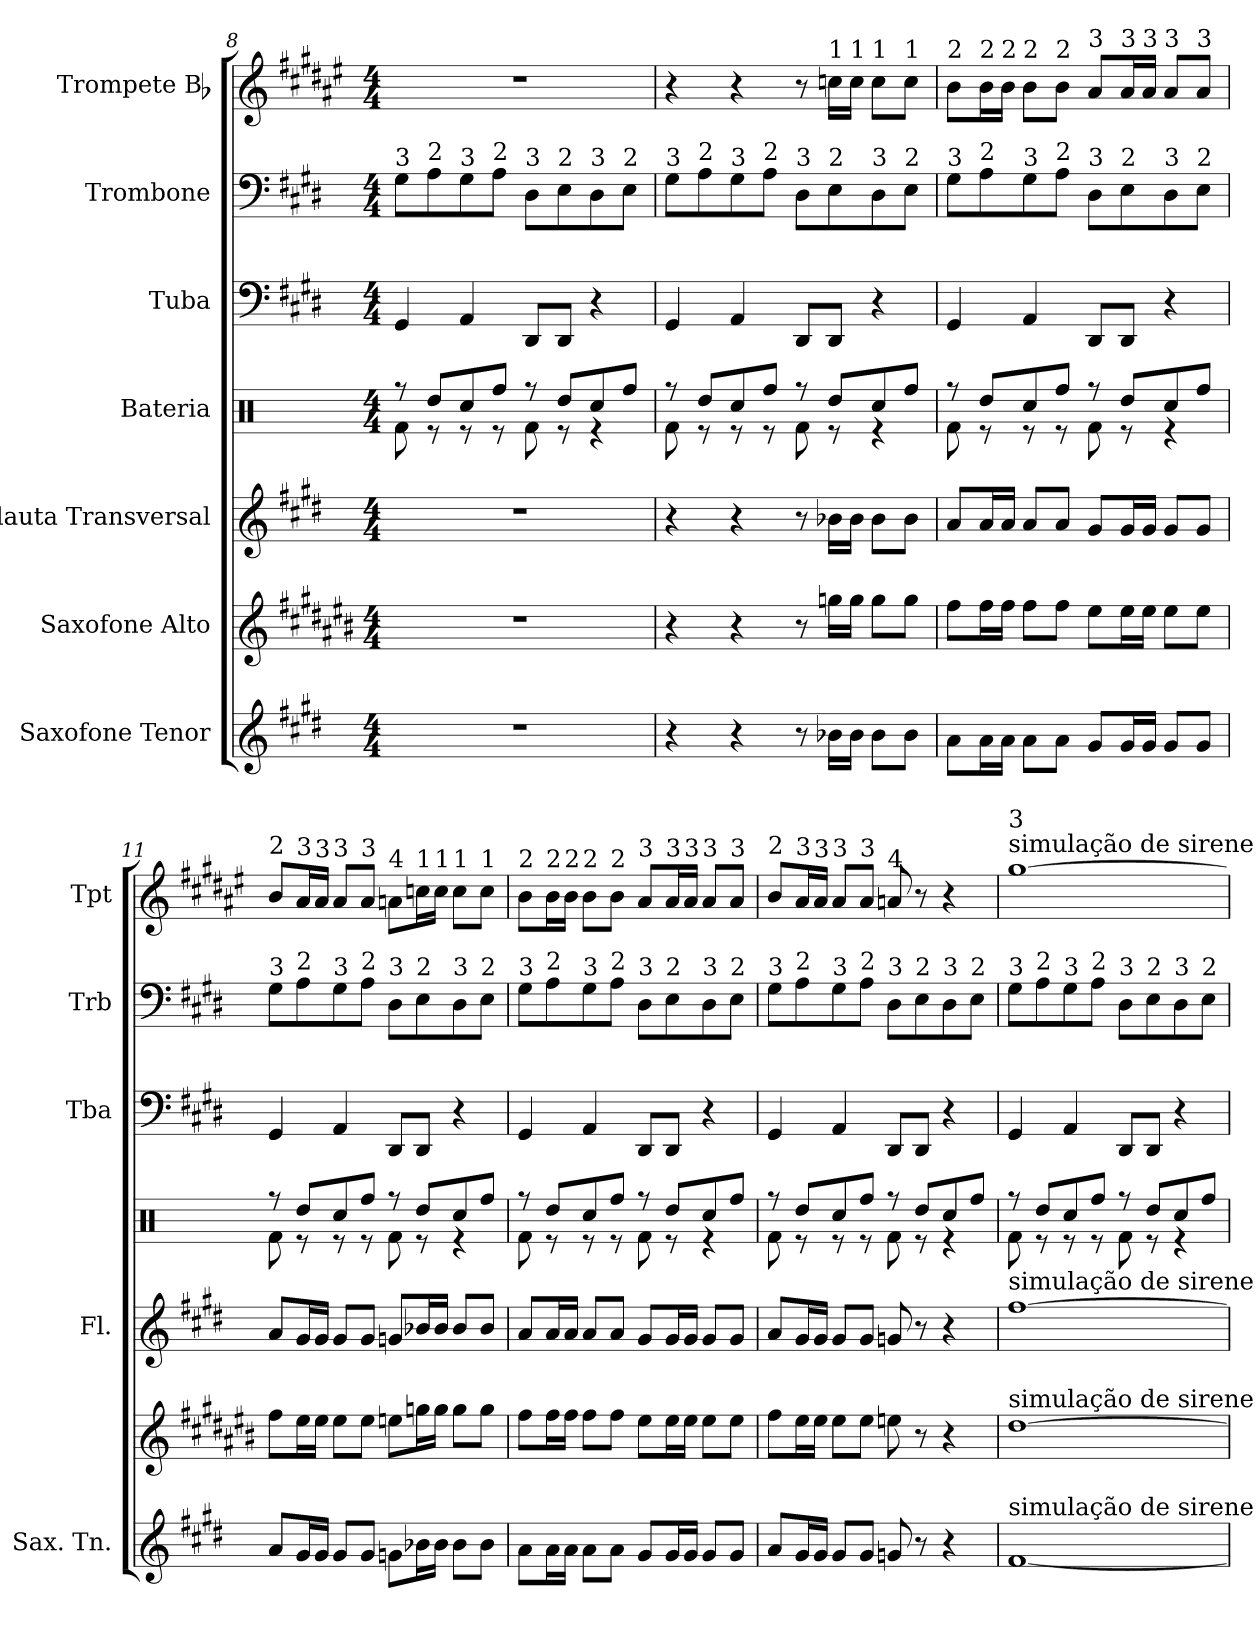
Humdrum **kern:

**kern	**kern	**kern	**kern	**kern	**kern	**kern
*part7	*part6	*part5	*part4	*part3	*part2	*part1
*staff7	*staff6	*staff5	*staff4	*staff3	*staff2	*staff1
*I"Saxofone Tenor	*I"Saxofone Alto	*I"Flauta Transversal	*I"Bateria	*I"Tuba	*I"Trombone	*I"Trompete Bb
*I'Sax. Tn.	*	*I'Fl.	*	*I'Tba	*I'Trb	*I'Tpt
!!LO:PB:g=z
*clefG2	*clefG2	*clefG2	*clefX	*clefF4	*clefF4	*clefG2
*ITrd8c14	*ITrd5c9	*	*	*	*	*ITrd1c2
*k[f#c#g#d#]	*k[f#c#g#d#]	*k[f#c#g#d#]	*k[]	*k[f#c#g#d#]	*k[f#c#g#d#]	*k[f#c#g#d#]
*M4/4	*M4/4	*M4/4	*M4/4	*M4/4	*M4/4	*M4/4
=8	=8	=8	=8	=8	=8	=8
*	*	*	*^	*	*	*
!	!	!	!	!	!	!LO:TX:a:t=3	!
1r	1r	1r	8r	8Rf\	4GG#/	8G#\L	1r
!	!	!	!	!	!	!LO:TX:a:t=2	!
.	.	.	8Rdd/L	8r	.	8A\	.
!	!	!	!	!	!	!LO:TX:a:t=3	!
.	.	.	8Rcc/	8r	4AA/	8G#\	.
!	!	!	!	!	!	!LO:TX:a:t=2	!
.	.	.	8Rff/J	8r	.	8A\J	.
!	!	!	!	!	!	!LO:TX:a:t=3	!
.	.	.	8r	8Rf\	8DD#/L	8D#\L	.
!	!	!	!	!	!	!LO:TX:a:t=2	!
.	.	.	8Rdd/L	8r	8DD#/J	8E\	.
!	!	!	!	!	!	!LO:TX:a:t=3	!
.	.	.	8Rcc/	4r	4r	8D#\	.
!	!	!	!	!	!	!LO:TX:a:t=2	!
.	.	.	8Rff/J	.	.	8E\J	.
=9	=9	=9	=9	=9	=9	=9	=9
!	!	!	!	!	!	!LO:TX:a:t=3	!
4r	4r	4r	8r	8Rf\	4GG#/	8G#\L	4r
!	!	!	!	!	!	!LO:TX:a:t=2	!
.	.	.	8Rdd/L	8r	.	8A\	.
!	!	!	!	!	!	!LO:TX:a:t=3	!
4r	4r	4r	8Rcc/	8r	4AA/	8G#\	4r
!	!	!	!	!	!	!LO:TX:a:t=2	!
.	.	.	8Rff/J	8r	.	8A\J	.
!	!	!	!	!	!	!LO:TX:a:t=3	!
8r	8r	8r	8r	8Rf\	8DD#/L	8D#\L	8r
!	!	!	!	!	!	!	!LO:TX:a:t=1
!	!	!	!	!	!	!LO:TX:a:t=2	!
16B-X\LL	16b-X\LL	16b-X\LL	8Rdd/L	8r	8DD#/J	8E\	16b-X\LL
!	!	!	!	!	!	!	!LO:TX:a:t=1
16B-\JJ	16b-\JJ	16b-\JJ	.	.	.	.	16b-\JJ
!	!	!	!	!	!	!	!LO:TX:a:t=1
!	!	!	!	!	!	!LO:TX:a:t=3	!
8B-\L	8b-\L	8b-\L	8Rcc/	4r	4r	8D#\	8b-\L
!	!	!	!	!	!	!	!LO:TX:a:t=1
!	!	!	!	!	!	!LO:TX:a:t=2	!
8B-\J	8b-\J	8b-\J	8Rff/J	.	.	8E\J	8b-\J
=10	=10	=10	=10	=10	=10	=10	=10
!	!	!	!	!	!	!	!LO:TX:a:t=2
!	!	!	!	!	!	!LO:TX:a:t=3	!
8A\L	8a\L	8a/L	8r	8Rf\	4GG#/	8G#\L	8a\L
!	!	!	!	!	!	!	!LO:TX:a:t=2
!	!	!	!	!	!	!LO:TX:a:t=2	!
16A\L	16a\L	16a/L	8Rdd/L	8r	.	8A\	16a\L
!	!	!	!	!	!	!	!LO:TX:a:t=2
16A\JJ	16a\JJ	16a/JJ	.	.	.	.	16a\JJ
!	!	!	!	!	!	!	!LO:TX:a:t=2
!	!	!	!	!	!	!LO:TX:a:t=3	!
8A\L	8a\L	8a/L	8Rcc/	8r	4AA/	8G#\	8a\L
!	!	!	!	!	!	!	!LO:TX:a:t=2
!	!	!	!	!	!	!LO:TX:a:t=2	!
8A\J	8a\J	8a/J	8Rff/J	8r	.	8A\J	8a\J
!	!	!	!	!	!	!	!LO:TX:a:t=3
!	!	!	!	!	!	!LO:TX:a:t=3	!
8G#/L	8g#\L	8g#/L	8r	8Rf\	8DD#/L	8D#\L	8g#/L
!	!	!	!	!	!	!	!LO:TX:a:t=3
!	!	!	!	!	!	!LO:TX:a:t=2	!
16G#/L	16g#\L	16g#/L	8Rdd/L	8r	8DD#/J	8E\	16g#/L
!	!	!	!	!	!	!	!LO:TX:a:t=3
16G#/JJ	16g#\JJ	16g#/JJ	.	.	.	.	16g#/JJ
!	!	!	!	!	!	!	!LO:TX:a:t=3
!	!	!	!	!	!	!LO:TX:a:t=3	!
8G#/L	8g#\L	8g#/L	8Rcc/	4r	4r	8D#\	8g#/L
!	!	!	!	!	!	!	!LO:TX:a:t=3
!	!	!	!	!	!	!LO:TX:a:t=2	!
8G#/J	8g#\J	8g#/J	8Rff/J	.	.	8E\J	8g#/J
!!LO:PB:g=z
=11	=11	=11	=11	=11	=11	=11	=11
!	!	!	!	!	!	!	!LO:TX:a:t=2
!	!	!	!	!	!	!LO:TX:a:t=3	!
8A/L	8a\L	8a/L	8r	8Rf\	4GG#/	8G#\L	8a/L
!	!	!	!	!	!	!	!LO:TX:a:t=3
!	!	!	!	!	!	!LO:TX:a:t=2	!
16G#/L	16g#\L	16g#/L	8Rdd/L	8r	.	8A\	16g#/L
!	!	!	!	!	!	!	!LO:TX:a:t=3
16G#/JJ	16g#\JJ	16g#/JJ	.	.	.	.	16g#/JJ
!	!	!	!	!	!	!	!LO:TX:a:t=3
!	!	!	!	!	!	!LO:TX:a:t=3	!
8G#/L	8g#\L	8g#/L	8Rcc/	8r	4AA/	8G#\	8g#/L
!	!	!	!	!	!	!	!LO:TX:a:t=3
!	!	!	!	!	!	!LO:TX:a:t=2	!
8G#/J	8g#\J	8g#/J	8Rff/J	8r	.	8A\J	8g#/J
!	!	!	!	!	!	!	!LO:TX:a:t=4
!	!	!	!	!	!	!LO:TX:a:t=3	!
8Gn\L	8gn\L	8gn/L	8r	8Rf\	8DD#/L	8D#\L	8gn\L
!	!	!	!	!	!	!	!LO:TX:a:t=1
!	!	!	!	!	!	!LO:TX:a:t=2	!
16B-X\L	16b-X\L	16b-X/L	8Rdd/L	8r	8DD#/J	8E\	16b-X\L
!	!	!	!	!	!	!	!LO:TX:a:t=1
16B-\JJ	16b-\JJ	16b-/JJ	.	.	.	.	16b-\JJ
!	!	!	!	!	!	!	!LO:TX:a:t=1
!	!	!	!	!	!	!LO:TX:a:t=3	!
8B-\L	8b-\L	8b-/L	8Rcc/	4r	4r	8D#\	8b-\L
!	!	!	!	!	!	!	!LO:TX:a:t=1
!	!	!	!	!	!	!LO:TX:a:t=2	!
8B-\J	8b-\J	8b-/J	8Rff/J	.	.	8E\J	8b-\J
=12	=12	=12	=12	=12	=12	=12	=12
!	!	!	!	!	!	!	!LO:TX:a:t=2
!	!	!	!	!	!	!LO:TX:a:t=3	!
8A\L	8a\L	8a/L	8r	8Rf\	4GG#/	8G#\L	8a\L
!	!	!	!	!	!	!	!LO:TX:a:t=2
!	!	!	!	!	!	!LO:TX:a:t=2	!
16A\L	16a\L	16a/L	8Rdd/L	8r	.	8A\	16a\L
!	!	!	!	!	!	!	!LO:TX:a:t=2
16A\JJ	16a\JJ	16a/JJ	.	.	.	.	16a\JJ
!	!	!	!	!	!	!	!LO:TX:a:t=2
!	!	!	!	!	!	!LO:TX:a:t=3	!
8A\L	8a\L	8a/L	8Rcc/	8r	4AA/	8G#\	8a\L
!	!	!	!	!	!	!	!LO:TX:a:t=2
!	!	!	!	!	!	!LO:TX:a:t=2	!
8A\J	8a\J	8a/J	8Rff/J	8r	.	8A\J	8a\J
!	!	!	!	!	!	!	!LO:TX:a:t=3
!	!	!	!	!	!	!LO:TX:a:t=3	!
8G#/L	8g#\L	8g#/L	8r	8Rf\	8DD#/L	8D#\L	8g#/L
!	!	!	!	!	!	!	!LO:TX:a:t=3
!	!	!	!	!	!	!LO:TX:a:t=2	!
16G#/L	16g#\L	16g#/L	8Rdd/L	8r	8DD#/J	8E\	16g#/L
!	!	!	!	!	!	!	!LO:TX:a:t=3
16G#/JJ	16g#\JJ	16g#/JJ	.	.	.	.	16g#/JJ
!	!	!	!	!	!	!	!LO:TX:a:t=3
!	!	!	!	!	!	!LO:TX:a:t=3	!
8G#/L	8g#\L	8g#/L	8Rcc/	4r	4r	8D#\	8g#/L
!	!	!	!	!	!	!	!LO:TX:a:t=3
!	!	!	!	!	!	!LO:TX:a:t=2	!
8G#/J	8g#\J	8g#/J	8Rff/J	.	.	8E\J	8g#/J
=13	=13	=13	=13	=13	=13	=13	=13
!	!	!	!	!	!	!	!LO:TX:a:t=2
!	!	!	!	!	!	!LO:TX:a:t=3	!
8A/L	8a\L	8a/L	8r	8Rf\	4GG#/	8G#\L	8a/L
!	!	!	!	!	!	!	!LO:TX:a:t=3
!	!	!	!	!	!	!LO:TX:a:t=2	!
16G#/L	16g#\L	16g#/L	8Rdd/L	8r	.	8A\	16g#/L
!	!	!	!	!	!	!	!LO:TX:a:t=3
16G#/JJ	16g#\JJ	16g#/JJ	.	.	.	.	16g#/JJ
!	!	!	!	!	!	!	!LO:TX:a:t=3
!	!	!	!	!	!	!LO:TX:a:t=3	!
8G#/L	8g#\L	8g#/L	8Rcc/	8r	4AA/	8G#\	8g#/L
!	!	!	!	!	!	!	!LO:TX:a:t=3
!	!	!	!	!	!	!LO:TX:a:t=2	!
8G#/J	8g#\J	8g#/J	8Rff/J	8r	.	8A\J	8g#/J
!	!	!	!	!	!	!	!LO:TX:a:t=4
!	!	!	!	!	!	!LO:TX:a:t=3	!
8Gn/	8gn\	8gn/	8r	8Rf\	8DD#/L	8D#\L	8gn/
!	!	!	!	!	!	!LO:TX:a:t=2	!
8r	8r	8r	8Rdd/L	8r	8DD#/J	8E\	8r
!	!	!	!	!	!	!LO:TX:a:t=3	!
4r	4r	4r	8Rcc/	4r	4r	8D#\	4r
!	!	!	!	!	!	!LO:TX:a:t=2	!
.	.	.	8Rff/J	.	.	8E\J	.
!!LO:PB:g=z
=14	=14	=14	=14	=14	=14	=14	=14
!	!	!	!	!	!	!	!LO:TX:a:t=simulação de sirene
!	!	!	!	!	!	!	!LO:TX:a:t=3
!	!	!	!	!	!	!LO:TX:a:t=3	!
!	!	!LO:TX:a:t=simulação de sirene	!	!	!	!	!
!	!LO:TX:a:t=simulação de sirene	!	!	!	!	!	!
!LO:TX:a:t=simulação de sirene	!	!	!	!	!	!	!
[1F#	[1f#	[1ff#	8r	8Rf\	4GG#/	8G#\L	[1ff#
!	!	!	!	!	!	!LO:TX:a:t=2	!
.	.	.	8Rdd/L	8r	.	8A\	.
!	!	!	!	!	!	!LO:TX:a:t=3	!
.	.	.	8Rcc/	8r	4AA/	8G#\	.
!	!	!	!	!	!	!LO:TX:a:t=2	!
.	.	.	8Rff/J	8r	.	8A\J	.
!	!	!	!	!	!	!LO:TX:a:t=3	!
.	.	.	8r	8Rf\	8DD#/L	8D#\L	.
!	!	!	!	!	!	!LO:TX:a:t=2	!
.	.	.	8Rdd/L	8r	8DD#/J	8E\	.
!	!	!	!	!	!	!LO:TX:a:t=3	!
.	.	.	8Rcc/	4r	4r	8D#\	.
!	!	!	!	!	!	!LO:TX:a:t=2	!
.	.	.	8Rff/J	.	.	8E\J	.
*	*	*	*v	*v	*	*	*
=	=	=	=	=	=	=
*-	*-	*-	*-	*-	*-	*-
